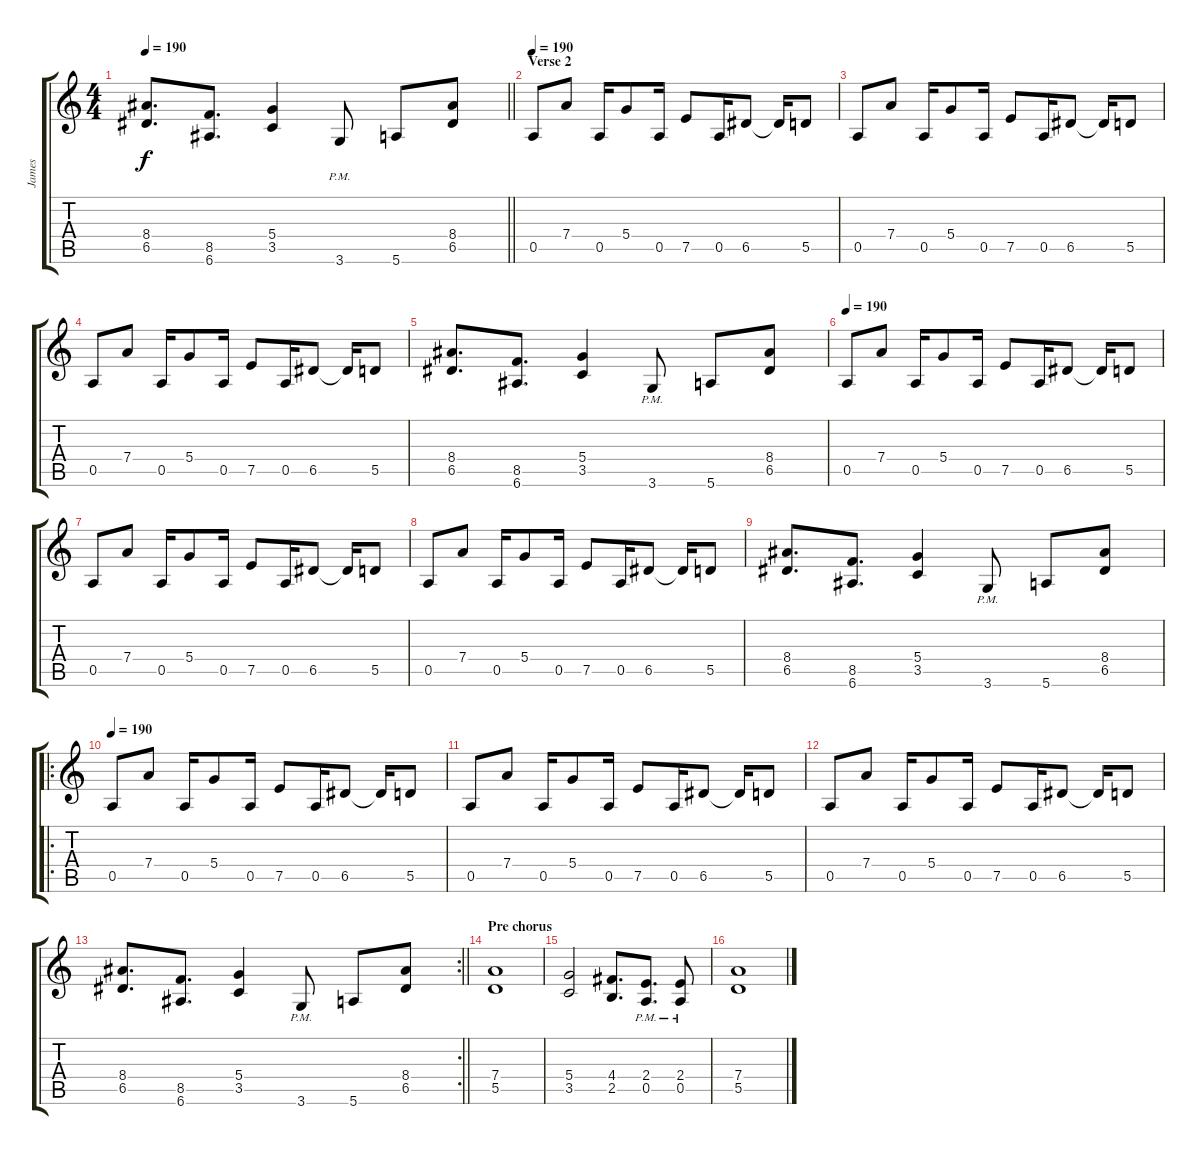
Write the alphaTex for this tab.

\track ("James" "James") {instrument distortionguitar}
\staff {score tabs}
\tuning (E4 B3 G3 D3 A2 E2) {hide}
\ts (4 4)
\tempo 190
\clef g2
\barLineRight lightlight
\ks c
(8.4 6.5).8{d dy f} (8.5 6.6).8{d} (5.4 3.5).4 3.6{pm}.8 5.6.8 (8.4 6.5).8 |
\section ("" "Verse 2")
\tempo 190
0.5.8 7.4.8 0.5.16 5.4.8 0.5.16 7.5.8 0.5.16 6.5.8 6.5{t}.16 5.5.8 |
0.5.8 7.4.8 0.5.16 5.4.8 0.5.16 7.5.8 0.5.16 6.5.8 6.5{t}.16 5.5.8 |
0.5.8 7.4.8 0.5.16 5.4.8 0.5.16 7.5.8 0.5.16 6.5.8 6.5{t}.16 5.5.8 |
(8.4 6.5).8{d} (8.5 6.6).8{d} (5.4 3.5).4 3.6{pm}.8 5.6.8 (8.4 6.5).8 |
\tempo 190
0.5.8 7.4.8 0.5.16 5.4.8 0.5.16 7.5.8 0.5.16 6.5.8 6.5{t}.16 5.5.8 |
0.5.8 7.4.8 0.5.16 5.4.8 0.5.16 7.5.8 0.5.16 6.5.8 6.5{t}.16 5.5.8 |
0.5.8 7.4.8 0.5.16 5.4.8 0.5.16 7.5.8 0.5.16 6.5.8 6.5{t}.16 5.5.8 |
(8.4 6.5).8{d} (8.5 6.6).8{d} (5.4 3.5).4 3.6{pm}.8 5.6.8 (8.4 6.5).8 |
\ro
\tempo 190
0.5.8 7.4.8 0.5.16 5.4.8 0.5.16 7.5.8 0.5.16 6.5.8 6.5{t}.16 5.5.8 |
0.5.8 7.4.8 0.5.16 5.4.8 0.5.16 7.5.8 0.5.16 6.5.8 6.5{t}.16 5.5.8 |
0.5.8 7.4.8 0.5.16 5.4.8 0.5.16 7.5.8 0.5.16 6.5.8 6.5{t}.16 5.5.8 |
\rc 2
\barLineRight lightlight
(8.4 6.5).8{d} (8.5 6.6).8{d} (5.4 3.5).4 3.6{pm}.8 5.6.8 (8.4 6.5).8 |
\section ("" "Pre chorus")
(7.4 5.5).1 |
(5.4 3.5).2 (4.4 2.5).8{d} (2.4{pm} 0.5).8{d} (2.4{pm} 0.5).8 |
(7.4 5.5).1
